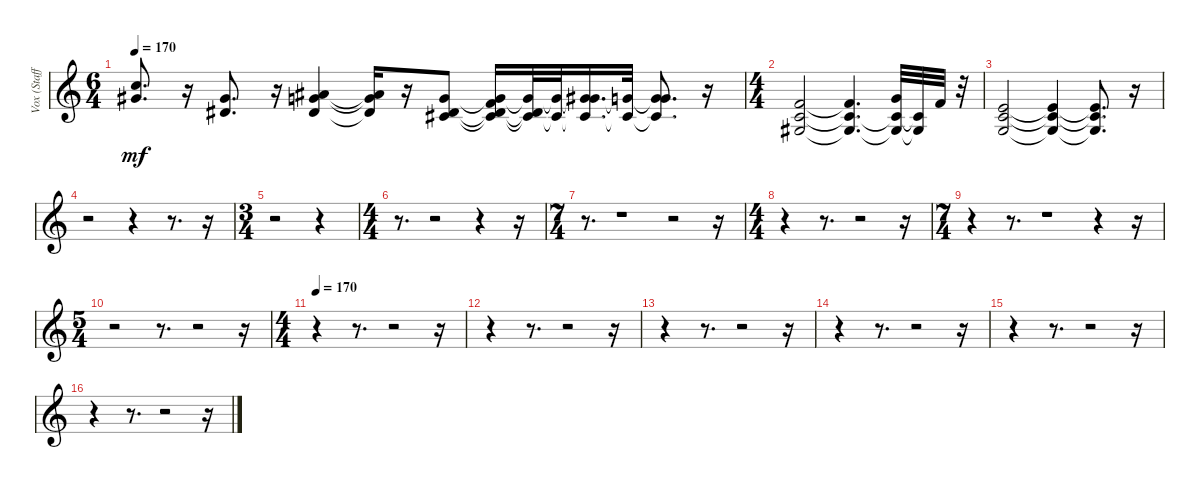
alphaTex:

\track ("Vox (Staff 1)" "Vox (Staff") {instrument celesta}
\staff {score}
\tuning (E4 B3 G3 D3 A2 E2 B1) {hide}
\ts (6 4)
\tempo 170
\clef g2
\ks c
(4.1 13.2).8{d dy mf} r.16 (4.1 4.2).8{d} r.16 (3.1 4.2 15.3).4 (3.1{t} 4.2{t} 15.3{t}).16 r.16 (3.1 2.2 8.3).8 (3.1{t} 2.2{t} 8.3{t} 15.4).16 (3.1{t} 2.2{t} 8.3{t}).32 (3.1{t} 2.2{t}).32 (3.1{t} 2.2{t} 13.3).16{d} (3.1{t} 2.2{t}).32 (3.1{t} 2.2{t} 12.3).8{d} r.16 |
\ts (4 4)
(1.1 1.2 1.3).2 (1.1{t} 1.2{t} 1.3{t}).4{d} (3.1 1.2{t} 1.3{t}).32 (1.2{t} 1.3{t}).32 1.1.32 r.32 |
(0.1 1.2 0.3).2 (0.1{t} 1.2{t} 0.3{t}).4 (0.1{t} 1.2{t} 0.3{t}).8{d} r.16 |
r.2 r.4 r.8{d} r.16 |
\ts (3 4)
r.2 r.4 |
\ts (4 4)
r.8{d} r.2 r.4 r.16 |
\ts (7 4)
r.8{d} r.1 r.2 r.16 |
\ts (4 4)
r.4 r.8{d} r.2 r.16 |
\ts (7 4)
r.4 r.8{d} r.1 r.4 r.16 |
\ts (5 4)
r.2 r.8{d} r.2 r.16 |
\ts (4 4)
\tempo 170
r.4 r.8{d} r.2 r.16 |
r.4 r.8{d} r.2 r.16 |
r.4 r.8{d} r.2 r.16 |
r.4 r.8{d} r.2 r.16 |
r.4 r.8{d} r.2 r.16 |
r.4 r.8{d} r.2 r.16
